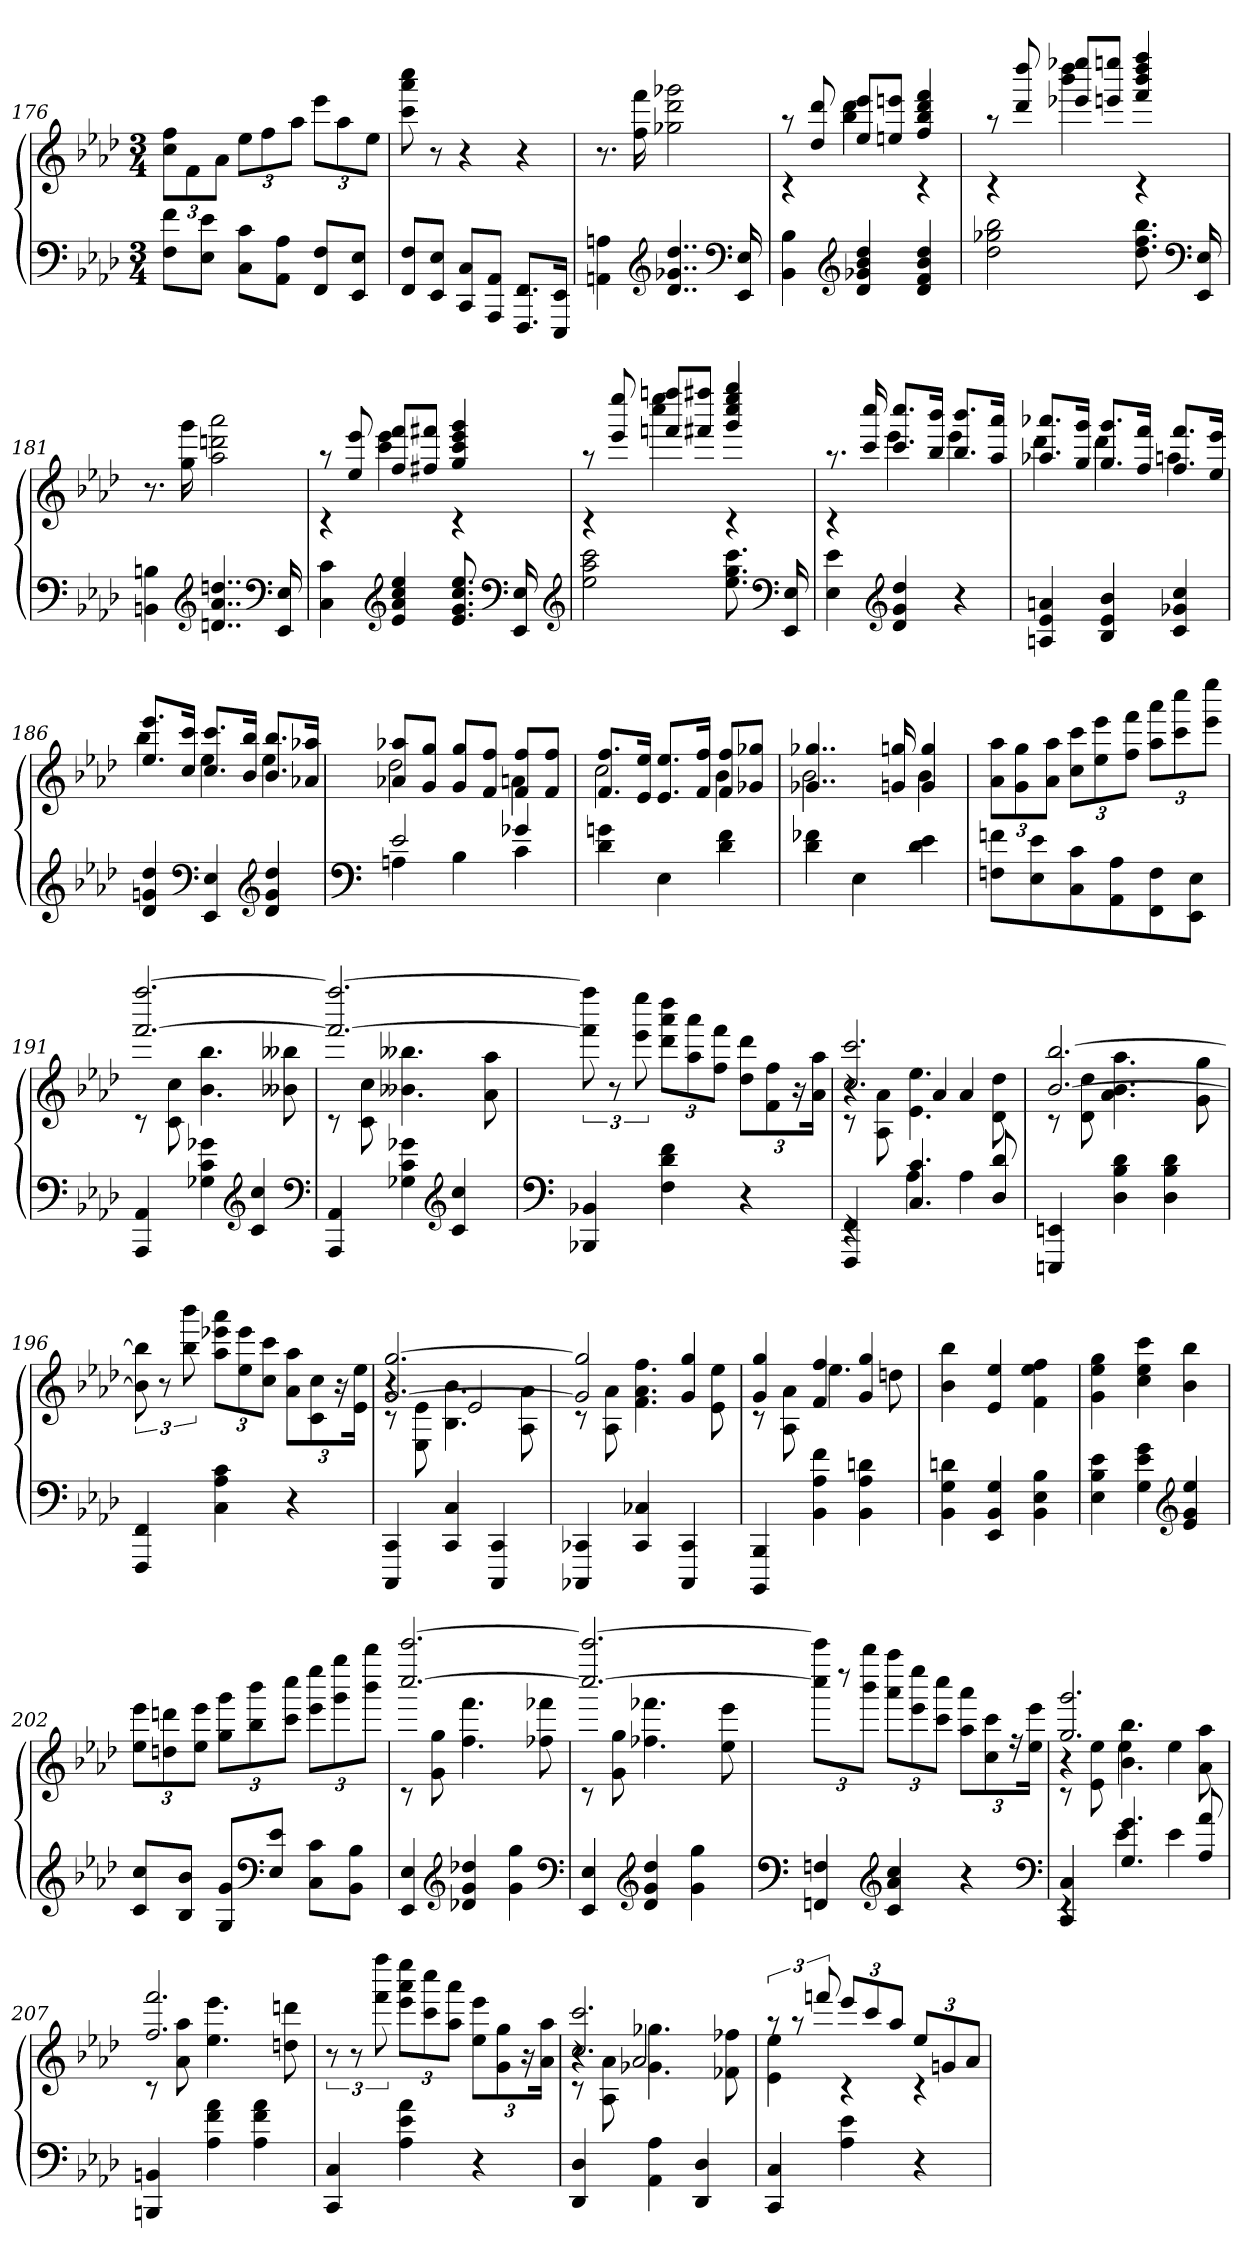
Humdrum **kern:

**kern	**kern
*part1	*part1
*staff2	*staff1
*clefF4	*clefG2
*k[b-e-a-d-]	*k[b-e-a-d-]
*M3/4	*M3/4
=176	=176
8F 8fL	12cc 12ffL
.	12f
8E- 8e-J	.
.	12a-J
8C 8cL	12ee-L
.	12ff
8AA- 8A-J	.
.	12aa-J
8FF 8FL	12eee-L
.	12aa-
8EE- 8E-J	.
.	12ee-J
=177	=177
8FF 8FL	8ccc 8aaa- 8cccc
8EE- 8E-J	8r
8CC 8CL	4r
8AAA- 8AA-J	.
8.FFF 8.FFL	4r
16EEE- 16EE-Jk	.
=178	=178
4AAn 4An	8.r
.	16ff 16fff
*clefG2	*
4..d- 4..g-X 4..dd-	2gg-X 2ddd- 2ggg-X
*clefF4	*
16EE- 16E-	.
=179	=179
*	*^
4BB- 4B-	8raa	4rc
.	8dd- 8ddd-	.
*clefG2	*	*
4d- 4g-X 4b- 4dd-	8ee- 8eee-L	4bb- 4ddd-
.	8een 8eeenJ	.
4d- 4f 4b- 4dd-	4ff 4bb- 4ddd- 4fff	4rc
=180	=180	=180
2dd- 2gg-X 2bb-	8raa	4rc
.	8ddd- 8dddd-	.
.	8eee-X 8eeee-XL	4bbb- 4dddd-
.	8eeen 8eeeenJ	.
8.dd- 8.ff 8.bb-	4fff 4bbb- 4dddd- 4ffff	4rc
*clefF4	*	*
16EE- 16E-	.	.
*	*v	*v
=181	=181
4BBn 4Bn	8.r
.	16gg 16ggg
*clefG2	*
4..dn 4..a- 4..ddn	2aa- 2dddn 2aaa-
*clefF4	*
16EE- 16E-	.
=182	=182
*	*^
4C 4c	8raa	4rc
.	8ee- 8eee-	.
*clefG2	*	*
4e- 4a- 4cc 4ee-	8ff 8fffL	4ccc 4eee-
.	8ff#X 8fff#XJ	.
8.e- 8.g 8.cc 8.ee-	4gg 4ccc 4eee- 4ggg	4rc
*clefF4	*	*
16EE- 16E-	.	.
*clefG2	*	*
=183	=183	=183
2ee- 2aa- 2ccc	8raa	4rc
.	8eee- 8eeee-	.
.	8fffn 8ffffnL	4cccc 4eeee-
.	8fff#X 8ffff#XJ	.
8.ee- 8.gg 8.ccc	4ggg 4cccc 4eeee- 4gggg	4rc
*clefF4	*	*
16EE- 16E-	.	.
=184	=184	=184
4E- 4e-	8.raa	4rc
.	16ccc 16cccc	.
*clefG2	*	*
4d- 4g 4dd-	8.ccc 8.ccccL	4eee-
.	16bb- 16bbb-Jk	.
4r	8.bb- 8.bbb-L	4eee-
.	16aa- 16aaa-Jk	.
=185	=185	=185
4An 4e- 4an	8.aa-X 8.aaa-XL	4ddd-
.	16gg 16gggJk	.
4B- 4e- 4b-	8.gg 8.gggL	4ddd-
.	16ff 16fffJk	.
4c 4g-X 4cc	8.ff 8.fffL	4aan
.	16ee- 16eee-Jk	.
=186	=186	=186
4d- 4gn 4dd-	8.ee- 8.eee-L	4bb-
.	16cc 16cccJk	.
*clefF4	*	*
4EE- 4E-	8.cc 8.cccL	4ee-
.	16b- 16bb-Jk	.
*clefG2	*	*
4d- 4g 4dd-	8.b- 8.bb-L	4ee-
.	16a-X 16aa-XJk	.
=187	=187	=187
*clefF4	*	*
*^	*	*
2e-	4An	8a-X 8aa-XL	2dd-
.	.	8g 8ggJ	.
.	4B-	8g 8ggL	.
.	.	8f 8ffJ	.
4g-X	4c	8f 8ffL	4an
.	.	8f 8ffJ	.
*v	*v	*	*
=188	=188	=188
4d- 4gn	8.f 8.ffL	2cc
.	16e- 16ee-Jk	.
4E-	8.e- 8.ee-L	.
.	16f 16ffJk	.
4d- 4f	8f 8ffL	4b-
.	8g-X 8gg-XJ	.
=189	=189	=189
4d- 4f-X	4..g-X 4..gg-X	2b-
4E-	.	.
.	16gn 16ggn	.
4d- 4e-	4g 4gg	4b-
*	*v	*v
=190	=190
8Fn 8fnL	12a- 12aa-L
.	12g 12gg
8E- 8e-	.
.	12a- 12aa-J
8C 8c	12cc 12cccL
.	12ee- 12eee-
8AA- 8A-	.
.	12ff 12fffJ
8FF 8F	12aa- 12aaa-L
.	12ccc 12cccc
8EE- 8E-J	.
.	12eee- 12eeee-J
=191	=191
*	*^
4AAA- 4AA-	[2.fff [2.ffff	8rc
.	.	8c 8cc
4G-X 4c 4g-X	.	4.b- 4.bb-
*clefG2	*	*
4c 4cc	.	.
.	.	8b--X 8bb--X
*clefF4	*	*
=192	=192	=192
4AAA- 4AA-	2.fff_ 2.ffff_	8rc
.	.	8c 8cc
4G-X 4c 4g-X	.	4.b--X 4.bb--X
*clefG2	*	*
4c 4cc	.	.
.	.	8a- 8aa-
*	*v	*v
=193	=193
*clefF4	*
4BBB-X 4BB-X	12fff] 12ffff]
.	12r
.	12eee- 12eeee-
4F 4d- 4f	12ddd- 12aaa- 12dddd-L
.	12aa- 12aaa-
.	12ff 12fffJ
4r	12dd- 12ddd-L
.	12f 12ff
.	24r
.	24a- 24aa-Jk
=194	=194
*^	*^
*	*	*	*^
4FFF 4FF	4rEE	2.cc 2.ccc	8rc	4r
.	.	.	8A- 8a-	.
4.C 4.c	4A-	.	4.e- 4.ee-	4a-/
.	4A-	.	.	4a-/
8D- 8d-	.	.	8d- 8dd-	.
*v	*v	*	*	*
*	*	*v	*v
=195	=195	=195
4EEEn 4EEn	[2.b- [2.bb-	8rc
.	.	8d- 8dd-
4D- 4B- 4d-	.	4.a- 4.b- 4.aa-
4D- 4B- 4d-	.	.
.	.	8g 8gg
*	*v	*v
=196	=196
4FFF 4FF	12b-] 12bb-]
.	12r
.	12bb- 12bbb-
4C 4A- 4c	12aa- 12eee-X 12aaa-L
.	12ee- 12eee-
.	12cc 12cccJ
4r	12a- 12aa-L
.	12c 12cc
.	24r
.	24e- 24ee-Jk
=197	=197
*	*^
*	*	*^
4CCC 4CC	[2.g [2.gg	8rc	4r
.	.	8E- 8e-	.
4CC 4C	.	4.B- 4.b-	2e-/
4CCC 4CC	.	.	.
.	.	8A- 8a-	.
*	*	*v	*v
=198	=198	=198
4CCC-X 4CC-X	2g] 2gg]	8rc
.	.	8A- 8a-
4CC- 4C-X	.	4.f 4.a- 4.ff
4CCC- 4CC-	4g 4gg	.
.	.	8e- 8ee-
=199	=199	=199
4BBBB- 4BBB-	4g 4gg	8rc
.	.	8A- 8a-
4BB- 4A- 4f	4f 4ff	4.ee-
4BB- 4A- 4dn	4g 4gg	.
.	.	8ddn
*	*v	*v
=200	=200
4BB- 4G 4dn	4b- 4bb-
4EE- 4BB- 4G	4e- 4ee-
4BB- 4E- 4B-	4f 4ee- 4ff
=201	=201
4E- 4B- 4e-	4g 4ee- 4gg
4G 4e- 4g	4cc 4ee- 4ccc
*clefG2	*
4e- 4g 4ee-	4b- 4bb-
=202	=202
8c 8ccL	12ee- 12eee-L
.	12ddn 12dddn
8B- 8b-J	.
.	12ee- 12eee-J
8G 8gL	12gg 12gggL
.	12bb- 12bbb-
*clefF4	*
8E- 8e-J	.
.	12ccc 12ccccJ
8C 8cL	12eee- 12eeee-L
.	12ggg 12gggg
8BB- 8B-J	.
.	12bbb- 12bbbb-J
=203	=203
*	*^
4EE- 4E-	[2.cccc [2.ccccc	8rc
.	.	8g 8gg
*clefG2	*	*
4d-X 4g 4dd-X	.	4.ff 4.fff
4g 4gg	.	.
.	.	8ff-X 8fff-X
*clefF4	*	*
=204	=204	=204
4EE- 4E-	2.cccc_ 2.ccccc_	8rc
.	.	8g 8gg
*clefG2	*	*
4d- 4g 4dd-	.	4.ff-X 4.fff-X
4g 4gg	.	.
.	.	8ee- 8eee-
*	*v	*v
=205	=205
*clefF4	*
4FFn 4Fn	12cccc] 12ccccc]L
.	12r
.	12bbb- 12bbbb-J
*clefG2	*
4c 4a- 4cc	12aaa- 12aaaa-L
.	12eee- 12eeee-
.	12ccc 12ccccJ
4r	12aa- 12aaa-L
.	12cc 12ccc
.	24r
.	24ee- 24eee-Jk
*clefF4	*
=206	=206
*^	*^
*	*	*	*^
4CC 4C	4rEE	2.gg 2.ggg	8rc	4r
.	.	.	8e- 8ee-	.
4.G 4.g	4e-	.	4.b- 4.bb-	4ee-\
.	4e-	.	.	4ee-\
8A- 8a-	.	.	8a- 8aa-	.
*v	*v	*	*	*
*	*	*v	*v
=207	=207	=207
4BBBn 4BBn	2.ff 2.fff	8rc
.	.	8a- 8aa-
4A- 4f 4a-	.	4.ee- 4.eee-
4A- 4f 4a-	.	.
.	.	8ddn 8dddn
*	*v	*v
=208	=208
4CC 4C	12r
.	12r
.	12fff 12ffff
4A- 4e- 4a-	12eee- 12aaa- 12eeee-L
.	12ccc 12cccc
.	12aa- 12aaa-J
4r	12ee- 12eee-L
.	12g 12gg
.	24r
.	24a- 24aa-Jk
=209	=209
*	*^
*	*	*^
4DD- 4D-	2.cc 2.ccc	8rc	4r
.	.	8A- 8a-	.
4AA- 4A-	.	4.g-X 4.gg-X	2a-/
4DD- 4D-	.	.	.
.	.	8f-X 8ff-X	.
*	*	*v	*v
=210	=210	=210
4CC 4C	12raa	4e- 4ee-
.	12raa	.
.	12fffn	.
4A- 4e-	12eee-L	4rc
.	12ccc	.
.	12aa-J	.
4r	12ee-L	4rc
.	12gn	.
.	12a-J	.
*	*v	*v
=	=
*-	*-
